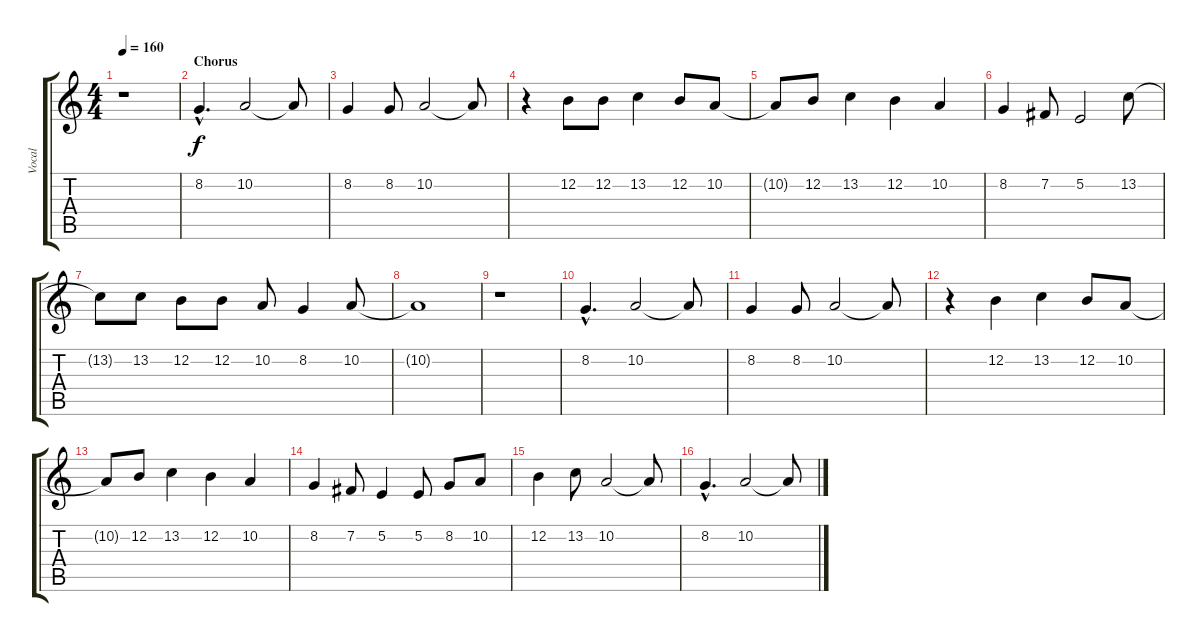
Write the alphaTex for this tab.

\track ("Vocal" "Vocal") {instrument choiraahs}
\staff {score tabs}
\tuning (E4 B3 G3 D3 A2 E2) {hide}
\ts (4 4)
\tempo 160
\clef g2
\ks c
r.1{dy f} |
\section ("" "Chorus")
8.2{hac}.4{d} 10.2.2 10.2{t}.8 |
8.2.4 8.2.8 10.2.2 10.2{t}.8 |
r.4 12.2.8 12.2.8 13.2.4 12.2.8 10.2.8 |
10.2{t}.8 12.2.8 13.2.4 12.2.4 10.2.4 |
8.2.4 7.2.8 5.2.2 13.2.8 |
13.2{t}.8 13.2.8 12.2.8 12.2.8 10.2.8 8.2.4 10.2.8 |
10.2{t}.1 |
r.1 |
8.2{hac}.4{d} 10.2.2 10.2{t}.8 |
8.2.4 8.2.8 10.2.2 10.2{t}.8 |
r.4 12.2.4 13.2.4 12.2.8 10.2.8 |
10.2{t}.8 12.2.8 13.2.4 12.2.4 10.2.4 |
8.2.4 7.2.8 5.2.4 5.2.8 8.2.8 10.2.8 |
12.2.4 13.2.8 10.2.2 10.2{t}.8 |
8.2{hac}.4{d} 10.2.2 10.2{t}.8
